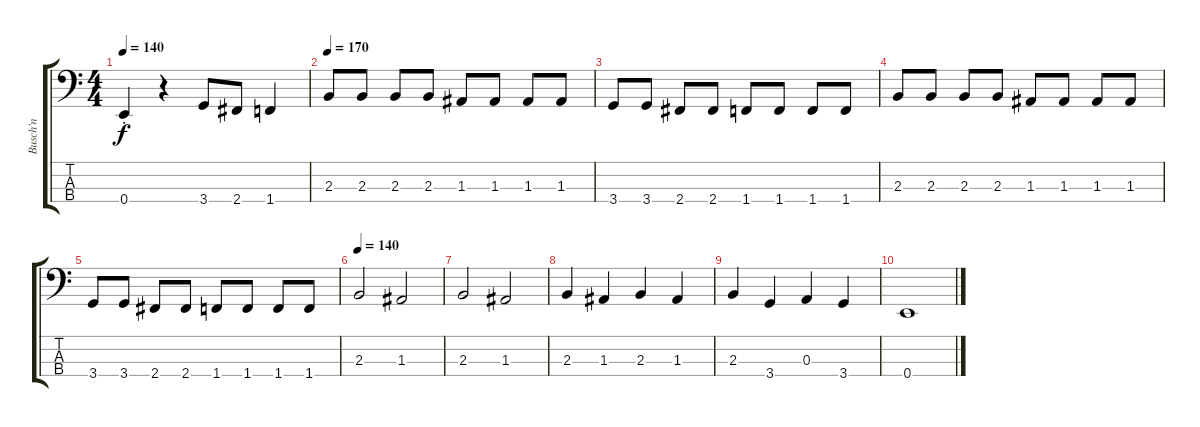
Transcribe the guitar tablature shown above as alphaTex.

\track ("Busch'n" "Busch'n") {instrument electricbasspick}
\staff {score tabs}
\tuning (G2 D2 A1 E1) {hide}
\ts (4 4)
\tempo 140
\clef f4
\ks c
0.4{st}.4{dy f} r.4 3.4.8 2.4.8 1.4.4 |
\tempo 170
2.3.8 2.3.8 2.3.8 2.3.8 1.3.8 1.3.8 1.3.8 1.3.8 |
3.4.8 3.4.8 2.4.8 2.4.8 1.4.8 1.4.8 1.4.8 1.4.8 |
2.3.8 2.3.8 2.3.8 2.3.8 1.3.8 1.3.8 1.3.8 1.3.8 |
3.4.8 3.4.8 2.4.8 2.4.8 1.4.8 1.4.8 1.4.8 1.4.8 |
\tempo 140
2.3.2 1.3.2 |
2.3.2 1.3.2 |
2.3.4 1.3.4 2.3.4 1.3.4 |
2.3.4 3.4.4 0.3.4 3.4.4 |
0.4.1
